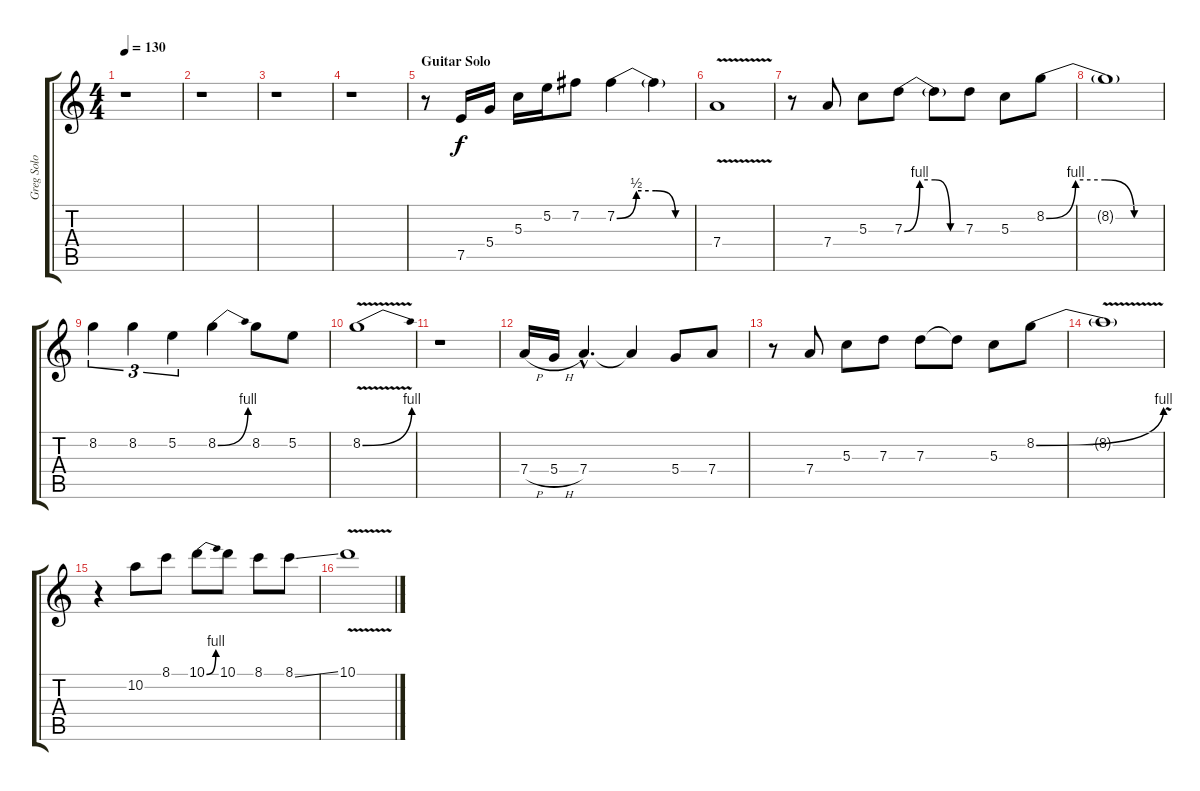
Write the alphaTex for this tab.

\track ("Greg Solo Guitar" "Greg Solo ") {instrument electricguitarjazz}
\staff {score tabs}
\tuning (E4 B3 G3 D3 A2 E2) {hide}
\ts (4 4)
\tempo 130
\clef g2
\ks c
r.1{dy f} |
r.1 |
r.1 |
r.1 |
\section ("" "Guitar Solo")
r.8 7.5.16 5.4.16 5.3.16 5.2.16 7.2.8 7.2{be (custom 0 0 15 2 30 2 45 0 60 0)}.4 7.2{t}.4 |
7.4{v}.1 |
r.8 7.4.8 5.3.8 7.3{be (custom 0 0 15 4 30 4 45 0 60 0)}.8 7.3{t}.8 7.3.8 5.3.8 8.2{be (custom 0 0 15 4 30 4 45 0 60 0)}.8 |
8.2{t}.1 |
8.2.4{tu (3 2)} 8.2.4{tu (3 2)} 5.2.4{tu (3 2)} 8.2{be (bend 0 0 60 4)}.4 8.2.8 5.2.8 |
8.2{be (bend 0 0 60 4) v}.1 |
r.1 |
7.4{h}.16 5.4{h}.16 7.4{hac}.4{d} 7.4{t}.4 5.4.8 7.4.8 |
r.8 7.4.8 5.3.8 7.3.8 7.3.8 7.3{t}.8 5.3.8 8.2{be (bend 0 0 60 4)}.8 |
8.2{v t}.1 |
r.4 10.2.8 8.1.8 10.1{be (bend 0 0 60 4)}.8 10.1.8 8.1.8 8.1{ss}.8 |
10.1{v}.1
